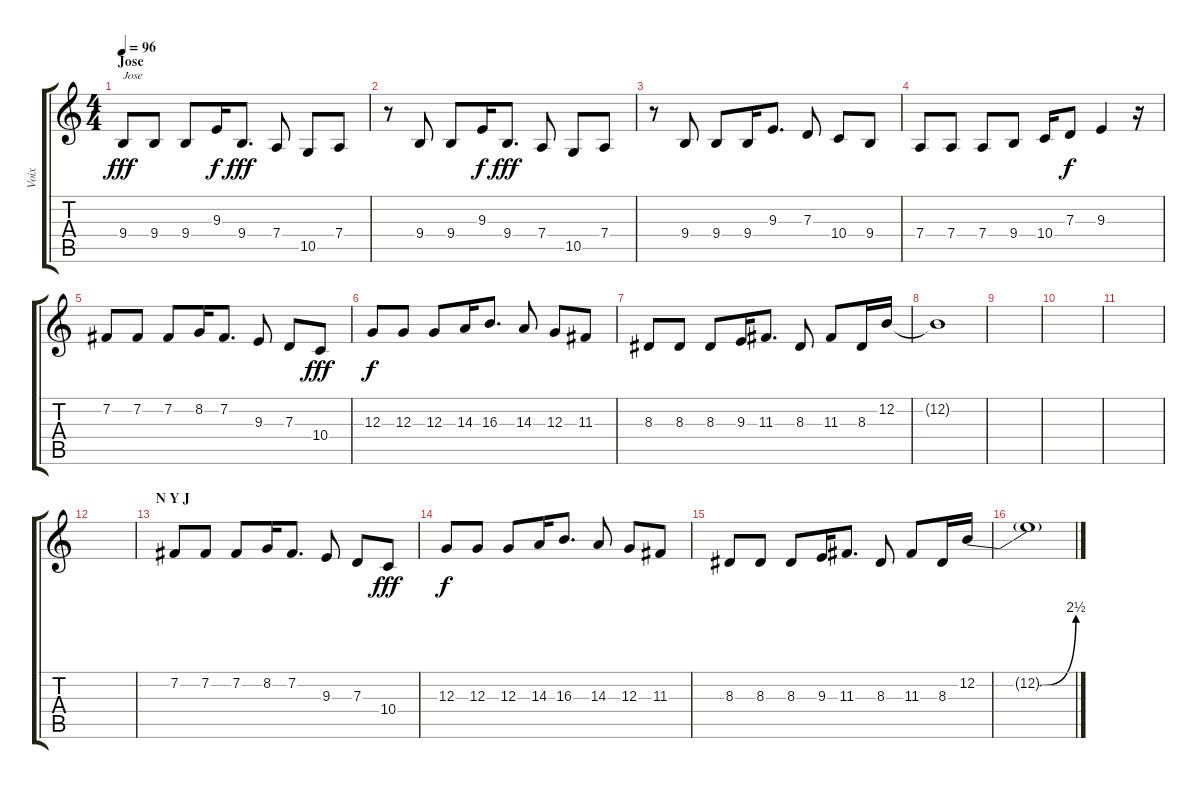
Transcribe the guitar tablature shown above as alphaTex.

\track ("Voix" "Voix") {instrument lead2sawtooth}
\staff {score tabs}
\tuning (E4 B3 G3 D3 A2 E2) {hide}
\ts (4 4)
\section ("" "Jose")
\tempo 96
\clef g2
\ks c
9.4.8{txt "Jose" dy fff volume 16 instrument lead2sawtooth} 9.4.8 9.4.8 9.3.16{dy f} 9.4.8{d dy fff} 7.4.8 10.5.8 7.4.8 |
r.8 9.4.8 9.4.8 9.3.16{dy f} 9.4.8{d dy fff} 7.4.8 10.5.8 7.4.8 |
r.8 9.4.8 9.4.8 9.4.16 9.3.8{d} 7.3.8 10.4.8 9.4.8 |
7.4.8 7.4.8 7.4.8 9.4.8 10.4.16 7.3.8{dy f} 9.3.4 r.16 |
7.2.8 7.2.8 7.2.8 8.2.16 7.2.8{d} 9.3.8 7.3.8 10.4.8{dy fff} |
12.3.8{dy f} 12.3.8 12.3.8 14.3.16 16.3.8{d} 14.3.8 12.3.8 11.3.8 |
8.3.8 8.3.8 8.3.8 9.3.16 11.3.8{d} 8.3.8 11.3.8 8.3.16 12.2.16 |
12.2{t}.1 |
|
|
|
|
\section ("" "N Y J")
7.2.8{instrument lead2sawtooth} 7.2.8 7.2.8 8.2.16 7.2.8{d} 9.3.8 7.3.8 10.4.8{dy fff} |
12.3.8{dy f} 12.3.8 12.3.8 14.3.16 16.3.8{d} 14.3.8 12.3.8 11.3.8 |
8.3.8 8.3.8 8.3.8 9.3.16 11.3.8{d} 8.3.8 11.3.8 8.3.16 12.2{be (custom 0 0 8 0 14 0 16 0 19 0 38 0 60 10)}.16 |
12.2{t}.1
